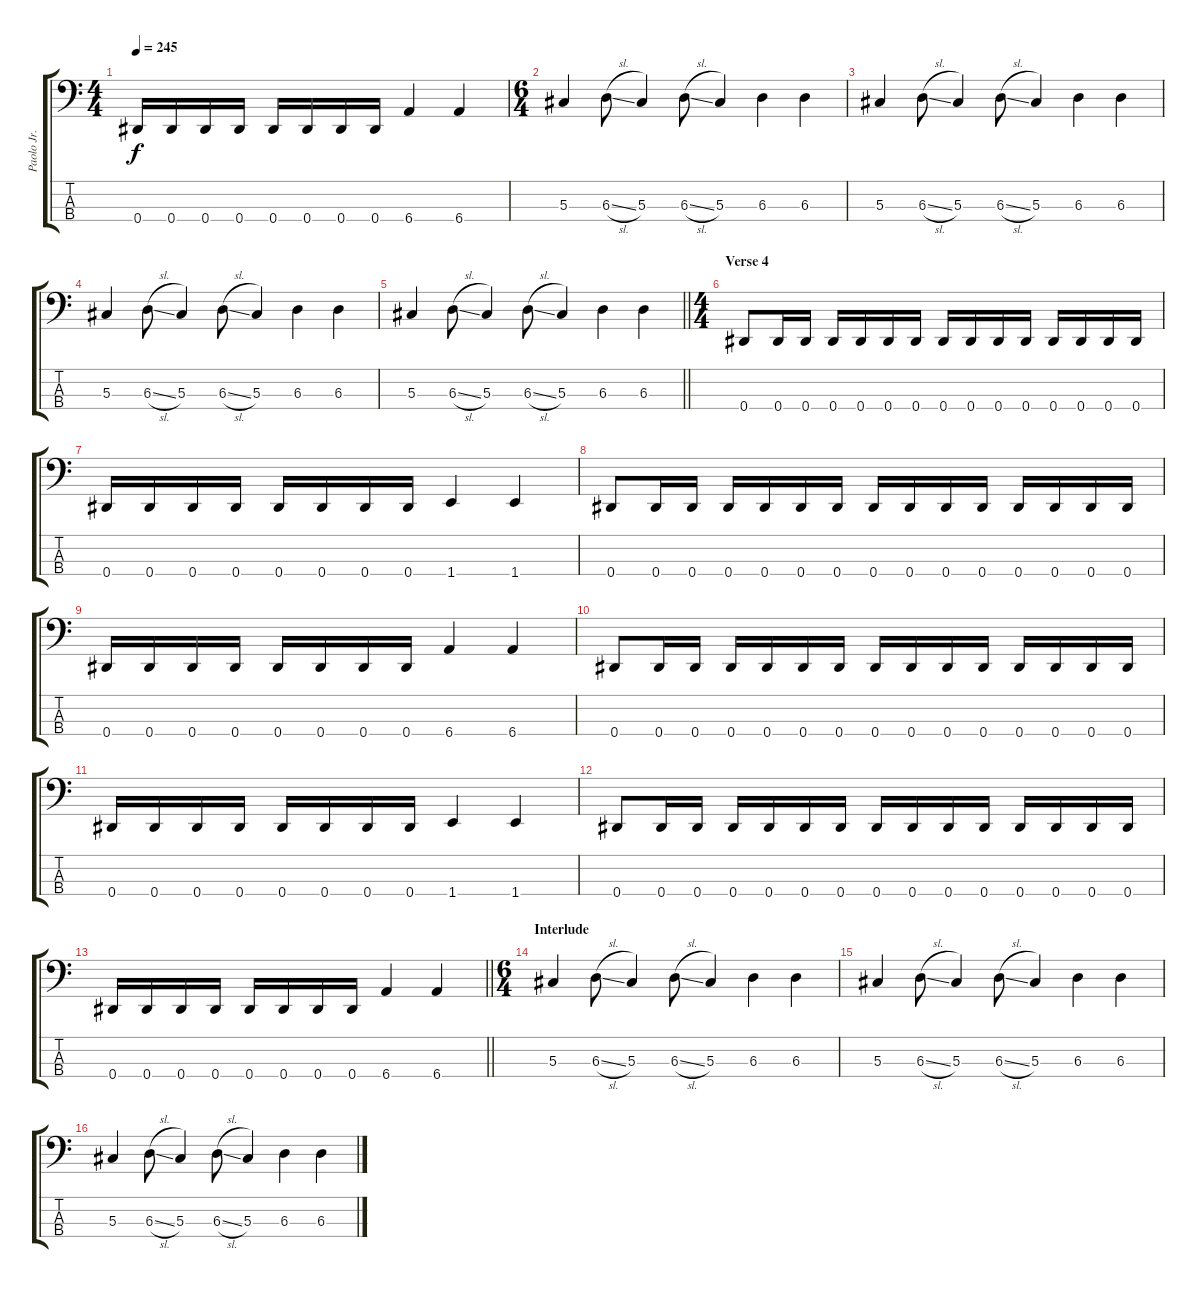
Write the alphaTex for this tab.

\track ("Paolo Jr." "Paolo Jr.") {instrument electricbasspick}
\staff {score tabs}
\tuning (Gb2 Db2 Ab1 Eb1) {hide}
\ts (4 4)
\tempo 245
\clef f4
\ks c
0.4.16{dy f} 0.4.16 0.4.16 0.4.16 0.4.16 0.4.16 0.4.16 0.4.16 6.4.4 6.4.4 |
\ts (6 4)
5.3.4 6.3{sl}.8 5.3.4 6.3{sl}.8 5.3.4 6.3.4 6.3.4 |
5.3.4 6.3{sl}.8 5.3.4 6.3{sl}.8 5.3.4 6.3.4 6.3.4 |
5.3.4 6.3{sl}.8 5.3.4 6.3{sl}.8 5.3.4 6.3.4 6.3.4 |
\barLineRight lightlight
5.3.4 6.3{sl}.8 5.3.4 6.3{sl}.8 5.3.4 6.3.4 6.3.4 |
\ts (4 4)
\section ("" "Verse 4")
0.4.8 0.4.16 0.4.16 0.4.16 0.4.16 0.4.16 0.4.16 0.4.16 0.4.16 0.4.16 0.4.16 0.4.16 0.4.16 0.4.16 0.4.16 |
0.4.16 0.4.16 0.4.16 0.4.16 0.4.16 0.4.16 0.4.16 0.4.16 1.4.4 1.4.4 |
0.4.8 0.4.16 0.4.16 0.4.16 0.4.16 0.4.16 0.4.16 0.4.16 0.4.16 0.4.16 0.4.16 0.4.16 0.4.16 0.4.16 0.4.16 |
0.4.16 0.4.16 0.4.16 0.4.16 0.4.16 0.4.16 0.4.16 0.4.16 6.4.4 6.4.4 |
0.4.8 0.4.16 0.4.16 0.4.16 0.4.16 0.4.16 0.4.16 0.4.16 0.4.16 0.4.16 0.4.16 0.4.16 0.4.16 0.4.16 0.4.16 |
0.4.16 0.4.16 0.4.16 0.4.16 0.4.16 0.4.16 0.4.16 0.4.16 1.4.4 1.4.4 |
0.4.8 0.4.16 0.4.16 0.4.16 0.4.16 0.4.16 0.4.16 0.4.16 0.4.16 0.4.16 0.4.16 0.4.16 0.4.16 0.4.16 0.4.16 |
\barLineRight lightlight
0.4.16 0.4.16 0.4.16 0.4.16 0.4.16 0.4.16 0.4.16 0.4.16 6.4.4 6.4.4 |
\ts (6 4)
\section ("" "Interlude")
5.3.4 6.3{sl}.8 5.3.4 6.3{sl}.8 5.3.4 6.3.4 6.3.4 |
5.3.4 6.3{sl}.8 5.3.4 6.3{sl}.8 5.3.4 6.3.4 6.3.4 |
5.3.4 6.3{sl}.8 5.3.4 6.3{sl}.8 5.3.4 6.3.4 6.3.4
